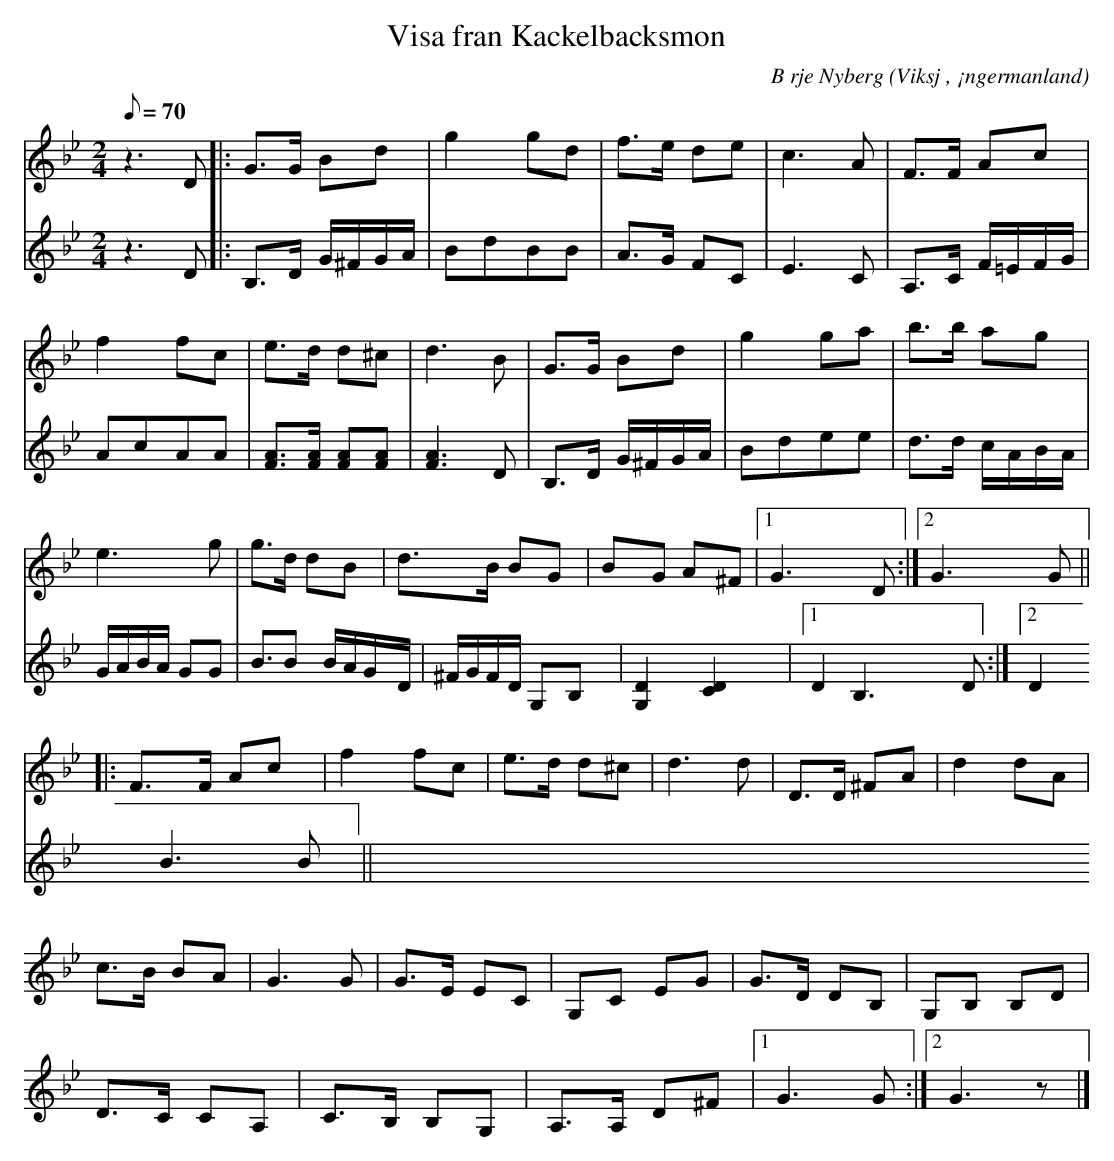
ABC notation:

X:1
T:Visa fran Kackelbacksmon
C:B rje Nyberg
O:Viksj , ¡ngermanland
M:2/4
L:1/8
Q:70
K:Gm
V:1
z2> D2|: G>G Bd | g2 gd | f>e de | c2>A2 | F>F Ac |
f2 fc | e>d d^c | d2>B2 | G>G Bd |g2 ga | b>b ag |
e2> g2 | g>d dB |d>B BG |BG A^F |1 G2> D2 :|2 G2> G2 ||
|: F>F Ac | f2 fc | e>d d^c | d2>d2 | D>D ^FA | d2 dA |
c>B BA |G2> G2 | G>E EC | G,C EG | G>D DB, | G,B, B,D |
D>C CA, | C>B, B,G, | A,>A, D^F |1 G2> G2 :|2 G2> z2 |]
V:2
z2> D2 |: B,>D G/2^F/2G/2A/2 | BdBB | A>G FC | E2>C2 | A,>C F/2=E/2F/2G/2 |
AcAA | [AF]>[AF] [AF][AF] | [A2F2]> D2 | B,>D G/2^F/2G/2A/2 | Bdee | d>d c/2A/2B/2A/2 |
G/2A/2B/2A/2 GG | B>B2 B/2A/2G/2D/2 | ^F/2G/2F/2D/2 G,B, | [G,2D2] [C2D2] |1 D2B,2> D2 :|2 D2B2; >B2;2 ||
